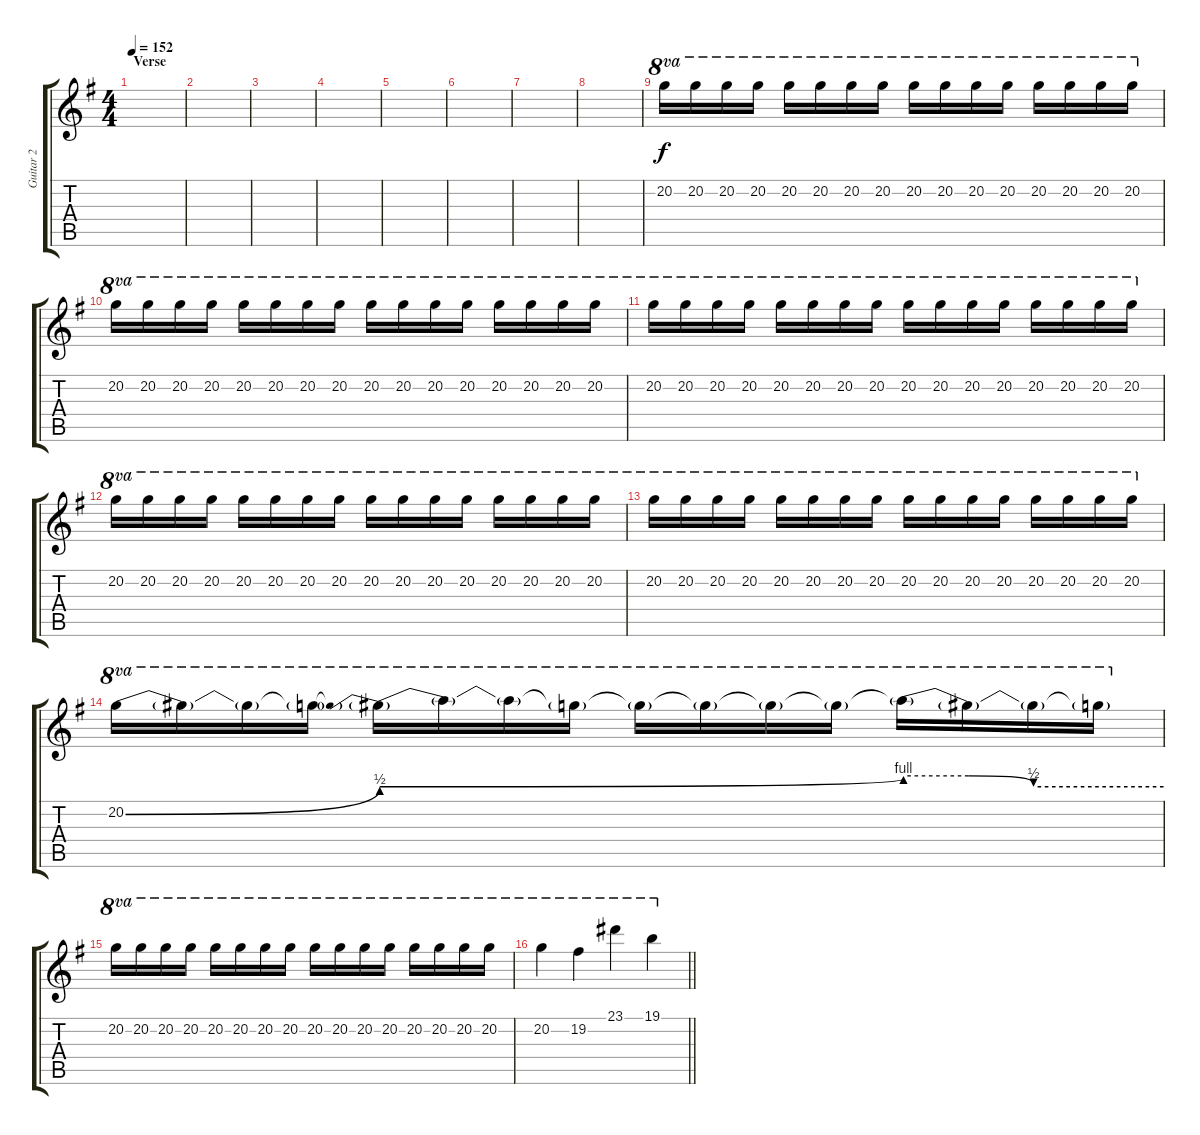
\track ("Guitar 2" "Guitar 2") {instrument overdrivenguitar}
\staff {score tabs}
\tuning (E4 B3 G3 D3 A2 E2) {hide}
\ts (4 4)
\section ("" "Verse")
\tempo 152
\clef g2
\ks eminor
|
|
|
|
|
|
|
|
20.2.16{ot 8va} 20.2.16{ot 8va} 20.2.16{ot 8va} 20.2.16{ot 8va} 20.2.16{ot 8va} 20.2.16{ot 8va} 20.2.16{ot 8va} 20.2.16{ot 8va} 20.2.16{ot 8va} 20.2.16{ot 8va} 20.2.16{ot 8va} 20.2.16{ot 8va} 20.2.16{ot 8va} 20.2.16{ot 8va} 20.2.16{ot 8va} 20.2.16{ot 8va} |
20.2.16{ot 8va} 20.2.16{ot 8va} 20.2.16{ot 8va} 20.2.16{ot 8va} 20.2.16{ot 8va} 20.2.16{ot 8va} 20.2.16{ot 8va} 20.2.16{ot 8va} 20.2.16{ot 8va} 20.2.16{ot 8va} 20.2.16{ot 8va} 20.2.16{ot 8va} 20.2.16{ot 8va} 20.2.16{ot 8va} 20.2.16{ot 8va} 20.2.16{ot 8va} |
20.2.16{ot 8va} 20.2.16{ot 8va} 20.2.16{ot 8va} 20.2.16{ot 8va} 20.2.16{ot 8va} 20.2.16{ot 8va} 20.2.16{ot 8va} 20.2.16{ot 8va} 20.2.16{ot 8va} 20.2.16{ot 8va} 20.2.16{ot 8va} 20.2.16{ot 8va} 20.2.16{ot 8va} 20.2.16{ot 8va} 20.2.16{ot 8va} 20.2.16{ot 8va} |
20.2.16{ot 8va} 20.2.16{ot 8va} 20.2.16{ot 8va} 20.2.16{ot 8va} 20.2.16{ot 8va} 20.2.16{ot 8va} 20.2.16{ot 8va} 20.2.16{ot 8va} 20.2.16{ot 8va} 20.2.16{ot 8va} 20.2.16{ot 8va} 20.2.16{ot 8va} 20.2.16{ot 8va} 20.2.16{ot 8va} 20.2.16{ot 8va} 20.2.16{ot 8va} |
20.2.16{ot 8va} 20.2.16{ot 8va} 20.2.16{ot 8va} 20.2.16{ot 8va} 20.2.16{ot 8va} 20.2.16{ot 8va} 20.2.16{ot 8va} 20.2.16{ot 8va} 20.2.16{ot 8va} 20.2.16{ot 8va} 20.2.16{ot 8va} 20.2.16{ot 8va} 20.2.16{ot 8va} 20.2.16{ot 8va} 20.2.16{ot 8va} 20.2.16{ot 8va} |
20.2{be (bend 0 0 60 2)}.16{ot 8va} 20.2{t}.16{ot 8va} 20.2{t}.16{ot 8va} 20.2{t}.16{ot 8va} 20.2{be (prebendbend 0 2 60 4) t}.16{ot 8va} 20.2{t}.16{ot 8va} 20.2{t}.16{ot 8va} 20.2{t}.16{ot 8va} 20.2{t}.16{ot 8va} 20.2{t}.16{ot 8va} 20.2{t}.16{ot 8va} 20.2{t}.16{ot 8va} 20.2{be (custom 0 4 15 4 30 2 60 2) t}.16{ot 8va} 20.2{t}.16{ot 8va} 20.2{t}.16{ot 8va} 20.2{t}.16{ot 8va} |
20.2.16{ot 8va} 20.2.16{ot 8va} 20.2.16{ot 8va} 20.2.16{ot 8va} 20.2.16{ot 8va} 20.2.16{ot 8va} 20.2.16{ot 8va} 20.2.16{ot 8va} 20.2.16{ot 8va} 20.2.16{ot 8va} 20.2.16{ot 8va} 20.2.16{ot 8va} 20.2.16{ot 8va} 20.2.16{ot 8va} 20.2.16{ot 8va} 20.2.16{ot 8va} |
\barLineRight lightlight
20.2.4{ot 8va} 19.2.4{ot 8va} 23.1.4{ot 8va} 19.1.4{ot 8va}
